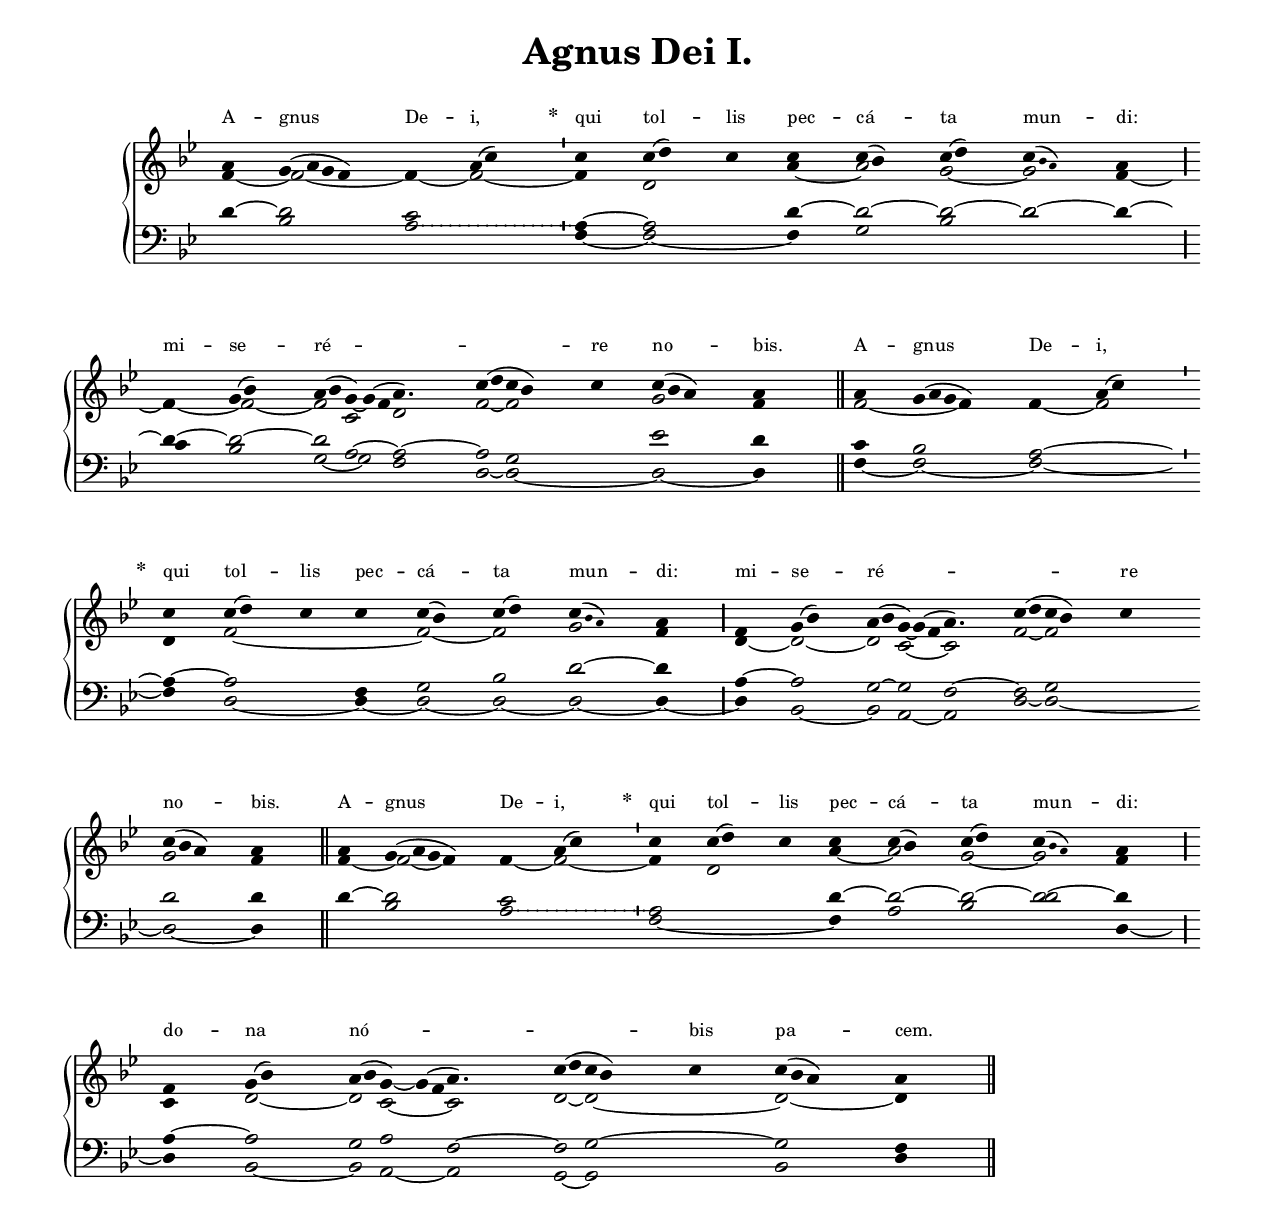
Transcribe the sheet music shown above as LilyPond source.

\version "2.18"
\include "gregorian.ly"
\include "noh2.ily"

%Page reference: page v.9
%(volume.page)

global = {
 \key a \locrian
 \cadenzaOn 
 \override Glissando #'thickness = #2.0
}

\header {
  title = \markup \center-column {"Agnus Dei I." \vspace #1 }
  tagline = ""
  composer = ""
}

\paper {
 #(include-special-characters)
  oddHeaderMarkup = \markup \fill-line {
    \line {}
    \center-column {
      \on-the-fly #first-page     " "
      \on-the-fly #not-first-page ""
    }
    \line { \on-the-fly #print-page-number-check-first \fromproperty #'page:page-number-string }
  }
  evenHeaderMarkup = \markup \fill-line {
    \line { \on-the-fly #print-page-number-check-first \fromproperty #'page:page-number-string }
    \center-column { "" }
    \line {}
  }
}

chantText = \lyricmode {
A -- gnus De -- i, 
\set stanza = " * " qui tol -- lis pec -- cá -- ta mun -- di: 
mi -- se -- ré -- _ re no -- bis. 
A -- gnus De -- i, 
\set stanza = " * " qui tol -- lis pec -- cá -- ta mun -- di: 
mi -- se -- ré -- _ re no -- bis. 
A -- gnus De -- i, 
\set stanza = " * " qui tol -- lis pec -- cá -- ta mun -- di: 
do -- na nó -- _ bis pa -- cem. }

chantMusic = {
\tieDown   a'4 g'4 ( a'4 g'4 f'4) f'4 a'4 ( c''4) \divisioMinima
 c''4 c''4 ( d''4) c''4 c''4 c''4 ( bes'4) c''4 ( d''4) c''4 ( \once \tweak #'font-size #-4 bes'4 \once \tweak #'font-size #-4 a'4) a'4 \divisioMaior
 \forceBreak
 f'4 g'4 ( bes'4) a'4 ( bes'4 g'4) ~ g'4 ( f'4 a'4.) c''4 ( d''4 c''4 bes'4) c''4 c''4 ( bes'4 a'4) a'4 \finalis
 a'4 g'4 ( a'4 g'4 f'4) f'4 a'4 ( c''4) \divisioMinima
 \forceBreak
 c''4 c''4 ( d''4) c''4 c''4 c''4 ( bes'4) c''4 ( d''4) c''4 ( \once \tweak #'font-size #-4 bes'4 \once \tweak #'font-size #-4 a'4) a'4 \divisioMaior
 f'4 g'4 ( bes'4) a'4 ( bes'4 g'4) ~ g'4 ( f'4 a'4.) c''4 ( d''4 c''4 bes'4) c''4 \forceBreak
 c''4 ( bes'4 a'4) a'4 \finalis
 a'4 g'4 ( a'4 g'4 f'4) f'4 a'4 ( c''4) \divisioMinima
 c''4 c''4 ( d''4) c''4 c''4 c''4 ( bes'4) c''4 ( d''4) c''4 ( \once \tweak #'font-size #-4 bes'4 \once \tweak #'font-size #-4 a'4) a'4 \divisioMaior
 \forceBreak
 f'4 g'4 ( bes'4) a'4 ( bes'4 g'4) ~ g'4 ( f'4 a'4.) c''4 ( d''4 c''4 bes'4) c''4 c''4 ( bes'4 a'4) a'4 \finalis

}

altoMusic = {
f'4 ~ f'2*4/2 ~ f'4 ~ f'2 ~ \divisioMinima
f'4 d'2*3/2 a'4 ~ a'2 g'2 ~ g'2*3/2 f'4 ~ \divisioMaior
f'4 ~ f'2 ~ f'2 c'2*3/2 d'2*3/4 f'2 ~ f'2*3/2 g'2*3/2 f'4 \finalis
f'2*4/2 ~ f'4 f'4 ~ f'2 \divisioMinima
d'4 f'2*4/2 ~ f'2 ~ f'2 g'2*3/2 f'4 \divisioMaior
d'4 ~ d'2 ~ d'2 c'2*3/2 ~ c'2*3/4 f'2 ~ f'2*3/2 g'2*3/2 f'4 \finalis
f'4 ~ f'2*3/2 ~ f'4 f'4 ~ f'2 ~ \divisioMinima
f'4 d'2*3/2 a'4 ~ a'2 g'2 ~ g'2*3/2 f'4 \divisioMaior
c'4 d'2 ~ d'2 c'2*3/2 ~ c'2*3/4 d'2 ~ d'2*3/2 ~ d'2*3/2 ~ d'4 \finalis
}

tenorMusic = {
d'4 ~ d'2*4/2 c'2*3/2 \divisioMinima
a4 ~ a2*3/2 d'4 ~ d'2 ~ d'2 ~ d'2*3/2 ~ d'4 ~ \divisioMaior
d'4 ~ d'2 ~ d'2 a2*3/2 ~ a2*3/4 ~ a2 g2*3/2 ees'2*3/2 d'4 \finalis
c'4 bes2*4/2 a2*3/2 ~ \divisioMinima
a4 ~ a2*3/2 f4 g2 bes2 d'2*3/2 ~ d'4 \divisioMaior
a4 ~ a2 g2 ~ g2*3/2 f2*3/4 ~ f2 g2*3/2 d'2*3/2 d'4 \finalis
d'4 ~ d'2*4/2 c'2*3/2 \divisioMinima
a2*4/2 d'4 ~ d'2 ~ d'2 ~ d'2*3/2 ~ d'4 \divisioMaior
a4 ~ a2 g2 a2*3/2 f2*3/4 ~ f2 g2*3/2 ~ g2*3/2 f4 \finalis
}

bassMusic = {
r4 bes2*4/2 a2*3/2 \divisioMinima
f4 ~ f2*3/2 ~ f4 g2 bes2 d'2*3/2 r4 \divisioMaior
c'4 bes2 g2 ~ g2*3/2 f2*3/4 d2 ~ d2*3/2 ~ d2*3/2 ~ d4 \finalis
f4 ~ f2*4/2 ~ f2*3/2 ~ \divisioMinima
f4 d2*3/2 ~ d4 ~ d2 ~ d2 ~ d2*3/2 ~ d4 ~ \divisioMaior
d4 bes,2 ~ bes,2 a,2*3/2 ~ a,2*3/4 d2 ~ d2*3/2 ~ d2*3/2 ~ d4 \finalis
r4 bes2*4/2 a2*3/2 \divisioMinima
f2*4/2 ~ f4 a2 bes2 \shiftRight d'2*3/2 d4 ~ \divisioMaior
d4 bes,2 ~ bes,2 a,2*3/2 ~ a,2*3/4 g,2 ~ g,2*3/2 bes,2*3/2 d4 \finalis
}

voiceLines = {
\voiceLineStyle


s2*5/2
\allowVoiceLineBreak
\voiceLine "down" "down" a2*3/2 a2*1/2


s2*75/2
\allowVoiceLineBreak
\voiceLine "down" "down" a2*3/2 a2*1/2


}

\score{
  <<
    \new Lyrics
    \new GrandStaff <<
      \set GrandStaff.autoBeaming = ##f
      \set GrandStaff.instrumentName = \markup \center-column {
        ""
      }
      \new Staff = up <<
        \new Voice = "chant" {
          \voiceOne \global \chantMusic
        }
        \new Voice {
          \voiceTwo \global \altoMusic
        }
      >>

      \new Staff = down <<
        \clef bass
        \new Voice {
          \voiceOne \global \tenorMusic
        }
        \new Voice {
          \voiceTwo \global \bassMusic
        }
	\new Voice {
        \voiceThree \global \voiceLines
        }
      >>
    >>
    \context Lyrics {
      \lyricsto chant {
      \chantText
    }
    }
  >>
  \layout{
  }
  
}
